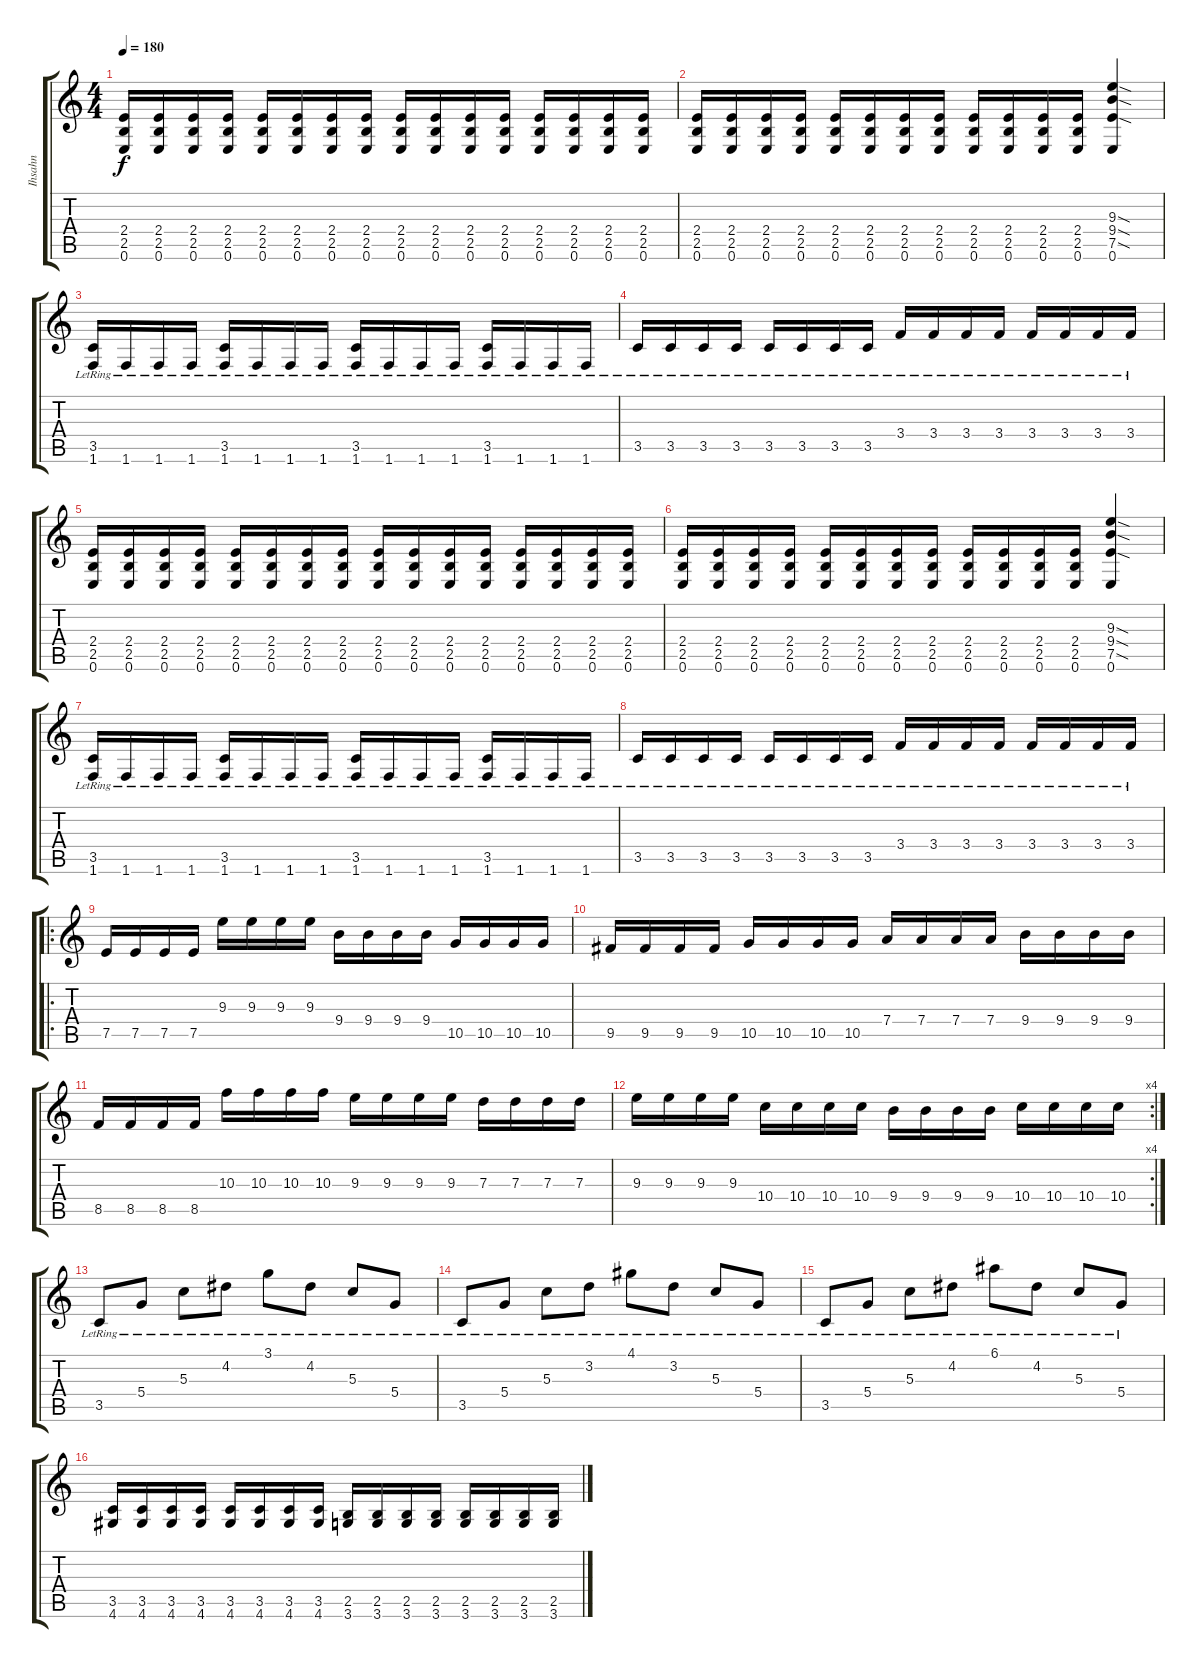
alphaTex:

\track ("Ihsahn" "Ihsahn") {instrument distortionguitar}
\staff {score tabs}
\tuning (E4 B3 G3 D3 A2 E2) {hide}
\ts (4 4)
\tempo 180
\clef g2
\ks c
(2.4 2.5 0.6).16{dy f instrument distortionguitar} (2.4 2.5 0.6).16 (2.4 2.5 0.6).16 (2.4 2.5 0.6).16 (2.4 2.5 0.6).16 (2.4 2.5 0.6).16 (2.4 2.5 0.6).16 (2.4 2.5 0.6).16 (2.4 2.5 0.6).16 (2.4 2.5 0.6).16 (2.4 2.5 0.6).16 (2.4 2.5 0.6).16 (2.4 2.5 0.6).16 (2.4 2.5 0.6).16 (2.4 2.5 0.6).16 (2.4 2.5 0.6).16 |
(2.4 2.5 0.6).16 (2.4 2.5 0.6).16 (2.4 2.5 0.6).16 (2.4 2.5 0.6).16 (2.4 2.5 0.6).16 (2.4 2.5 0.6).16 (2.4 2.5 0.6).16 (2.4 2.5 0.6).16 (2.4 2.5 0.6).16 (2.4 2.5 0.6).16 (2.4 2.5 0.6).16 (2.4 2.5 0.6).16 (9.3{sod} 9.4{sod} 7.5{sod} 0.6).4 |
(3.5{lr} 1.6{lr}).16 1.6{lr}.16 1.6{lr}.16 1.6{lr}.16 (3.5{lr} 1.6{lr}).16 1.6{lr}.16 1.6{lr}.16 1.6{lr}.16 (3.5{lr} 1.6{lr}).16 1.6{lr}.16 1.6{lr}.16 1.6{lr}.16 (3.5{lr} 1.6{lr}).16 1.6{lr}.16 1.6{lr}.16 1.6{lr}.16 |
3.5{lr}.16 3.5{lr}.16 3.5{lr}.16 3.5{lr}.16 3.5{lr}.16 3.5{lr}.16 3.5{lr}.16 3.5{lr}.16 3.4{lr}.16 3.4{lr}.16 3.4{lr}.16 3.4{lr}.16 3.4{lr}.16 3.4{lr}.16 3.4{lr}.16 3.4{lr}.16 |
(2.4 2.5 0.6).16 (2.4 2.5 0.6).16 (2.4 2.5 0.6).16 (2.4 2.5 0.6).16 (2.4 2.5 0.6).16 (2.4 2.5 0.6).16 (2.4 2.5 0.6).16 (2.4 2.5 0.6).16 (2.4 2.5 0.6).16 (2.4 2.5 0.6).16 (2.4 2.5 0.6).16 (2.4 2.5 0.6).16 (2.4 2.5 0.6).16 (2.4 2.5 0.6).16 (2.4 2.5 0.6).16 (2.4 2.5 0.6).16 |
(2.4 2.5 0.6).16 (2.4 2.5 0.6).16 (2.4 2.5 0.6).16 (2.4 2.5 0.6).16 (2.4 2.5 0.6).16 (2.4 2.5 0.6).16 (2.4 2.5 0.6).16 (2.4 2.5 0.6).16 (2.4 2.5 0.6).16 (2.4 2.5 0.6).16 (2.4 2.5 0.6).16 (2.4 2.5 0.6).16 (9.3{sod} 9.4{sod} 7.5{sod} 0.6).4 |
(3.5{lr} 1.6{lr}).16 1.6{lr}.16 1.6{lr}.16 1.6{lr}.16 (3.5{lr} 1.6{lr}).16 1.6{lr}.16 1.6{lr}.16 1.6{lr}.16 (3.5{lr} 1.6{lr}).16 1.6{lr}.16 1.6{lr}.16 1.6{lr}.16 (3.5{lr} 1.6{lr}).16 1.6{lr}.16 1.6{lr}.16 1.6{lr}.16 |
3.5{lr}.16 3.5{lr}.16 3.5{lr}.16 3.5{lr}.16 3.5{lr}.16 3.5{lr}.16 3.5{lr}.16 3.5{lr}.16 3.4{lr}.16 3.4{lr}.16 3.4{lr}.16 3.4{lr}.16 3.4{lr}.16 3.4{lr}.16 3.4{lr}.16 3.4{lr}.16 |
\ro
7.5.16 7.5.16 7.5.16 7.5.16 9.3.16 9.3.16 9.3.16 9.3.16 9.4.16 9.4.16 9.4.16 9.4.16 10.5.16 10.5.16 10.5.16 10.5.16 |
9.5.16 9.5.16 9.5.16 9.5.16 10.5.16 10.5.16 10.5.16 10.5.16 7.4.16 7.4.16 7.4.16 7.4.16 9.4.16 9.4.16 9.4.16 9.4.16 |
8.5.16 8.5.16 8.5.16 8.5.16 10.3.16 10.3.16 10.3.16 10.3.16 9.3.16 9.3.16 9.3.16 9.3.16 7.3.16 7.3.16 7.3.16 7.3.16 |
\rc 4
9.3.16 9.3.16 9.3.16 9.3.16 10.4.16 10.4.16 10.4.16 10.4.16 9.4.16 9.4.16 9.4.16 9.4.16 10.4.16 10.4.16 10.4.16 10.4.16 |
3.5{lr}.8 5.4{lr}.8 5.3{lr}.8 4.2{lr}.8 3.1{lr}.8 4.2{lr}.8 5.3{lr}.8 5.4{lr}.8 |
3.5{lr}.8 5.4{lr}.8 5.3{lr}.8 3.2{lr}.8 4.1{lr}.8 3.2{lr}.8 5.3{lr}.8 5.4{lr}.8 |
3.5{lr}.8 5.4{lr}.8 5.3{lr}.8 4.2{lr}.8 6.1{lr}.8 4.2{lr}.8 5.3{lr}.8 5.4{lr}.8 |
(3.5 4.6).16 (3.5 4.6).16 (3.5 4.6).16 (3.5 4.6).16 (3.5 4.6).16 (3.5 4.6).16 (3.5 4.6).16 (3.5 4.6).16 (2.5 3.6).16 (2.5 3.6).16 (2.5 3.6).16 (2.5 3.6).16 (2.5 3.6).16 (2.5 3.6).16 (2.5 3.6).16 (2.5 3.6).16
